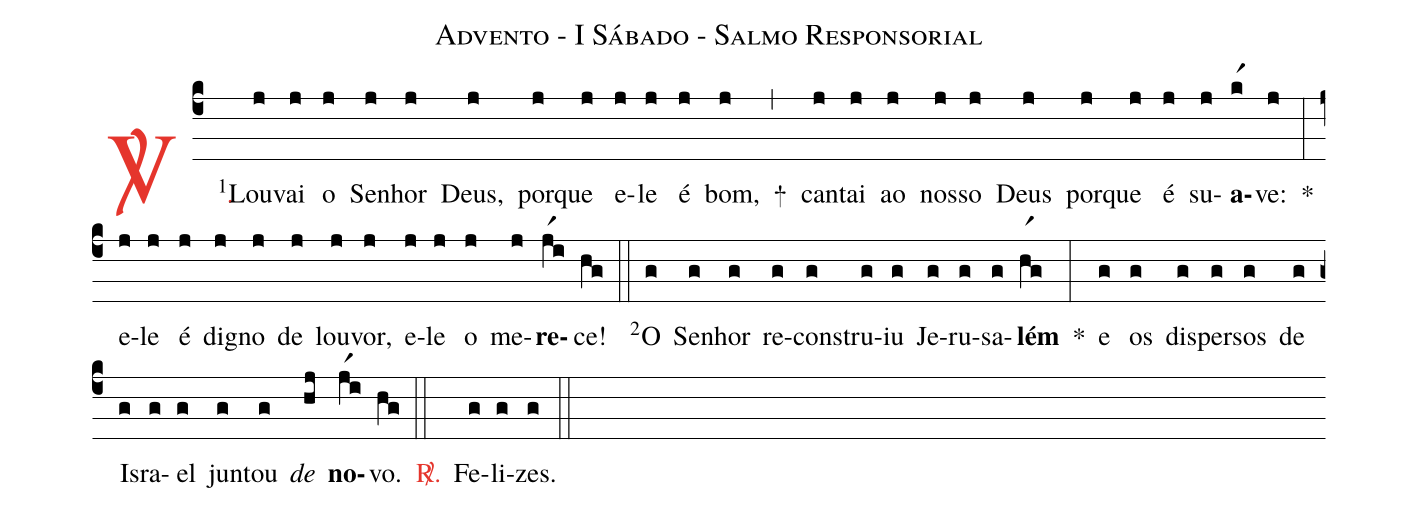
name: Advento - I Sábado - Salmo Responsorial;
%%
(c4)

<c><sp>V/</sp>.</c>() <v>\VSup{1}</v>Lou(j)vai(j) o(j) Se(j)nhor(j) Deus,(j) por(j)que(j) e(j)le(j) é(j) bom,(j) +(,)
can(j)tai(j) ao(j) nos(j)so(j) Deus(j) por(j)que(j) é(j) su(j)<b>a</b>(kr1)ve:(j) *(:)
e(j)le(j) é(j) dig(j)no(j) de(j) lou(j)vor,(j) e(j)le(j) o(j) me(j)<b>re</b>(jr1i)ce!(hg)

(::)

<v>\VSup{2}</v>O(g) Se(g)nhor(g) re(g)cons(g)tru(g)iu(g) Je(g)ru(g)sa(g)<b>lém</b>(hr1g) *(:)
e(g) os(g) dis(g)per(g)sos(g) de(g) Is(g)ra(g)el(g) jun(g)tou(g) <i>de</i>(hj) <b>no</b>(jr1i)vo.(hg)

(::)

<c><sp>R/</sp>.</c>() Fe(g)li(g)zes.(g)

(::)
